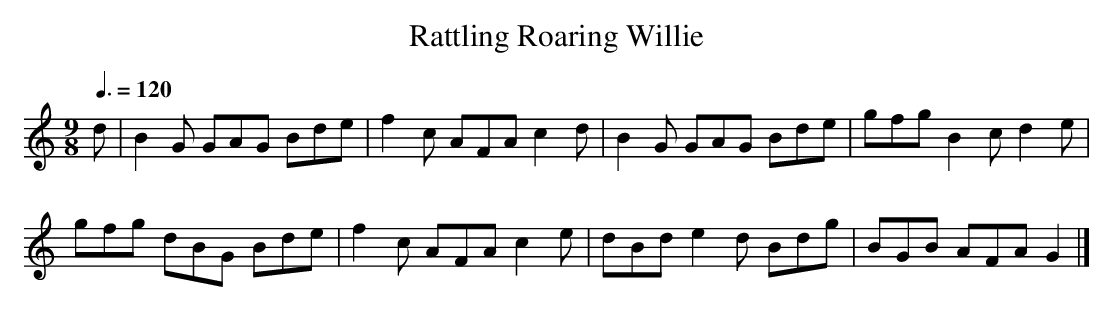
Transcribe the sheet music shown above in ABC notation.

X:1
T:Rattling Roaring Willie
M:9/8
L:1/8
Q:3/8=120
K:GMix
d|B2G GAG Bde|f2c AFA c2d|\
  B2G GAG Bde|gfg B2c d2e|
  gfg dBG Bde|f2c AFA c2e|\
  dBd e2d Bdg|BGB AFA G2|]

A mixolydian mediaeval carol:
